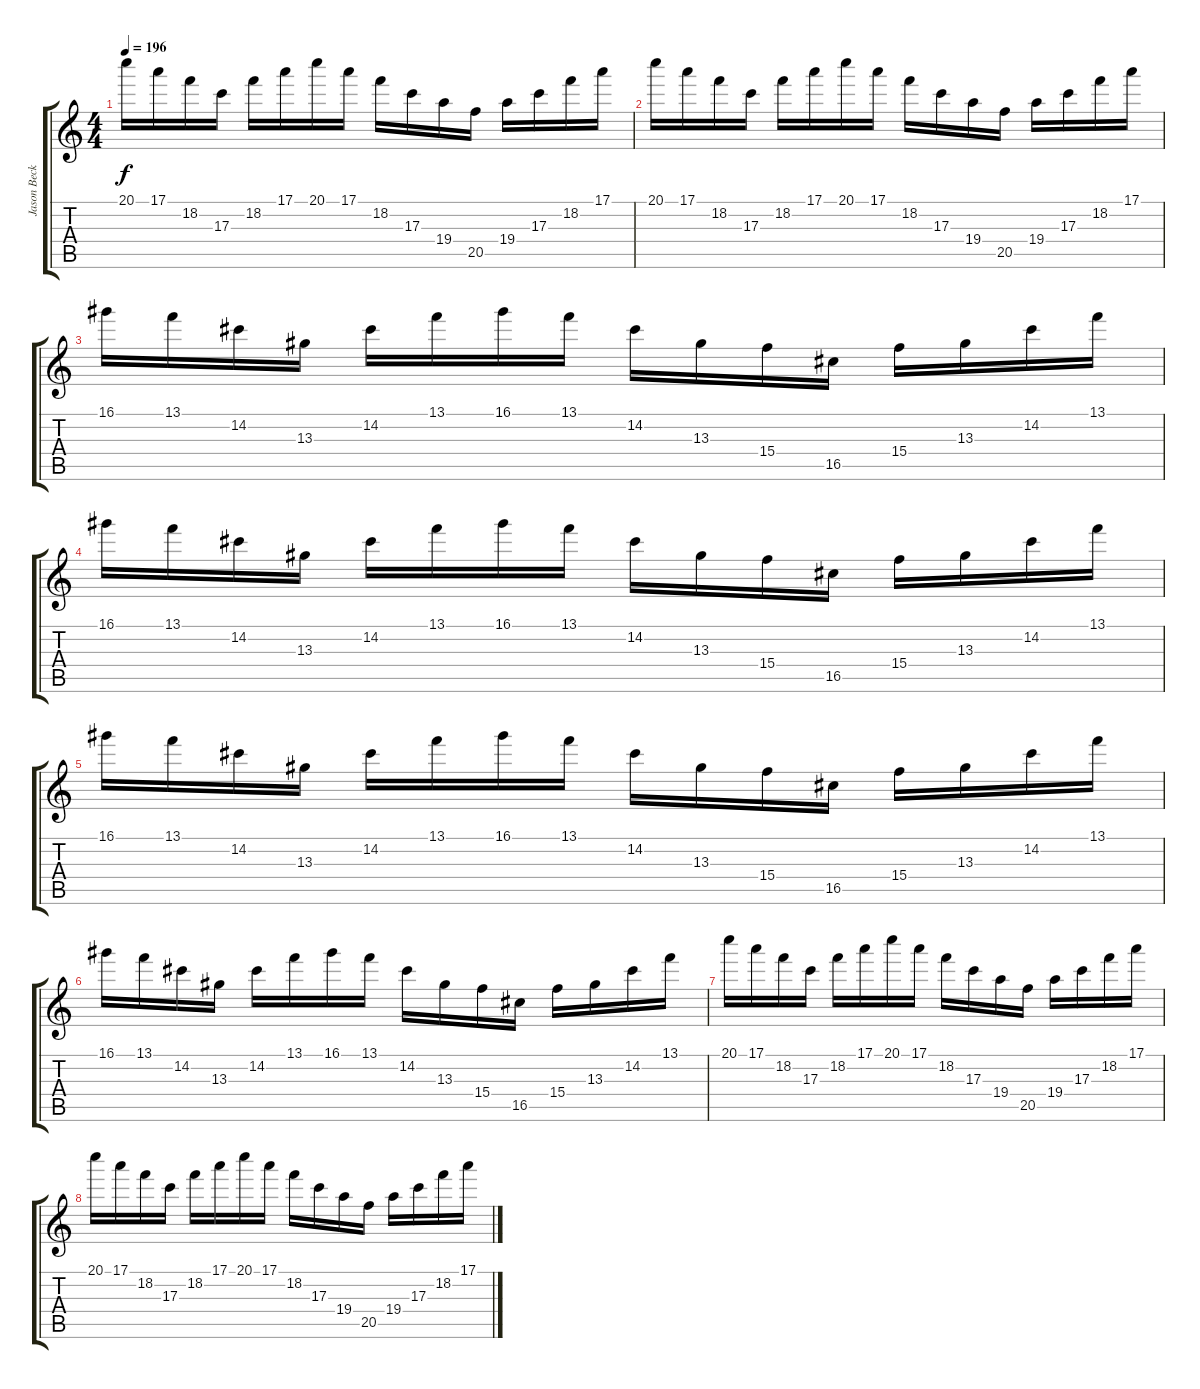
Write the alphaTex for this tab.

\track ("Jason Becker" "Jason Beck") {instrument overdrivenguitar}
\staff {score tabs}
\tuning (E4 B3 G3 D3 A2 E2) {hide}
\ts (4 4)
\tempo 196
\clef g2
\ks c
20.1.16{dy f} 17.1.16 18.2.16 17.3.16 18.2.16 17.1.16 20.1.16 17.1.16 18.2.16 17.3.16 19.4.16 20.5.16 19.4.16 17.3.16 18.2.16 17.1.16 |
20.1.16 17.1.16 18.2.16 17.3.16 18.2.16 17.1.16 20.1.16 17.1.16 18.2.16 17.3.16 19.4.16 20.5.16 19.4.16 17.3.16 18.2.16 17.1.16 |
16.1.16 13.1.16 14.2.16 13.3.16 14.2.16 13.1.16 16.1.16 13.1.16 14.2.16 13.3.16 15.4.16 16.5.16 15.4.16 13.3.16 14.2.16 13.1.16 |
16.1.16 13.1.16 14.2.16 13.3.16 14.2.16 13.1.16 16.1.16 13.1.16 14.2.16 13.3.16 15.4.16 16.5.16 15.4.16 13.3.16 14.2.16 13.1.16 |
16.1.16 13.1.16 14.2.16 13.3.16 14.2.16 13.1.16 16.1.16 13.1.16 14.2.16 13.3.16 15.4.16 16.5.16 15.4.16 13.3.16 14.2.16 13.1.16 |
16.1.16 13.1.16 14.2.16 13.3.16 14.2.16 13.1.16 16.1.16 13.1.16 14.2.16 13.3.16 15.4.16 16.5.16 15.4.16 13.3.16 14.2.16 13.1.16 |
20.1.16 17.1.16 18.2.16 17.3.16 18.2.16 17.1.16 20.1.16 17.1.16 18.2.16 17.3.16 19.4.16 20.5.16 19.4.16 17.3.16 18.2.16 17.1.16 |
20.1.16 17.1.16 18.2.16 17.3.16 18.2.16 17.1.16 20.1.16 17.1.16 18.2.16 17.3.16 19.4.16 20.5.16 19.4.16 17.3.16 18.2.16 17.1.16
